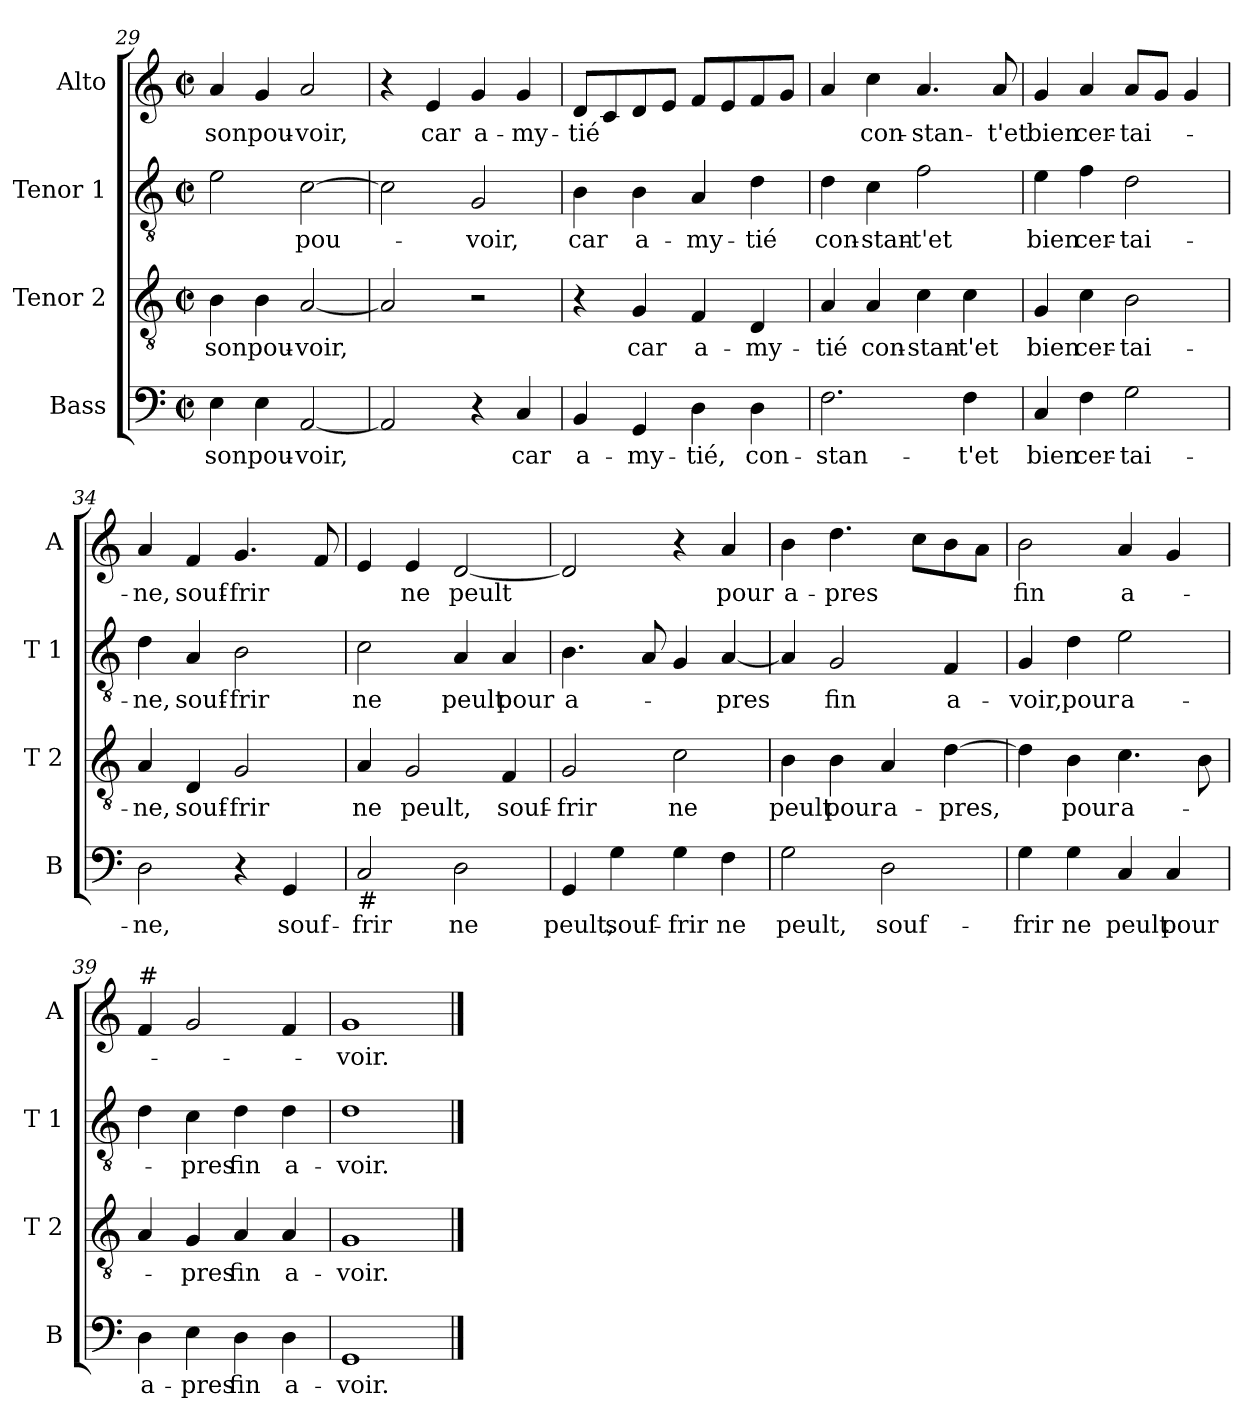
**kern	**text	**kern	**text	**kern	**text	**kern	**text
*part4	*part4	*part3	*part3	*part2	*part2	*part1	*part1
*staff4	*staff4	*staff3	*staff3	*staff2	*staff2	*staff1	*staff1
*I"Bass	*	*I"Tenor 2	*	*I"Tenor 1	*	*I"Alto	*
*I'B	*	*I'T 2	*	*I'T 1	*	*I'A	*
*clefF4	*	*clefGv2	*	*clefGv2	*	*clefG2	*
*k[]	*	*k[]	*	*k[]	*	*k[]	*
*C:	*	*C:	*	*C:	*	*C:	*
*M2/2	*	*M2/2	*	*M2/2	*	*M2/2	*
*met(c|)	*	*met(c|)	*	*met(c|)	*	*met(c|)	*
=29	=29	=29	=29	=29	=29	=29	=29
!	!LO:LY:b	!	!LO:LY:b	!	!	!	!LO:LY:b
4E\	son	4B\	son	2e\	.	4a/	son
!	!LO:LY:b	!	!LO:LY:b	!	!	!	!LO:LY:b
4E\	pou-	4B\	pou-	.	.	4g/	pou-
!	!LO:LY:b	!	!LO:LY:b	!	!LO:LY:b	!	!LO:LY:b
[2AA/	-voir,	[2A/	-voir,	[2c\	pou-	2a/	-voir,
=30	=30	=30	=30	=30	=30	=30	=30
2AA/]	.	2A/]	.	2c\]	.	4r	.
!	!	!	!	!	!	!	!LO:LY:b
.	.	.	.	.	.	4e/	car
!	!	!	!	!	!LO:LY:b	!	!LO:LY:b
4r	.	2r	.	2G/	-voir,	4g/	a-
!	!LO:LY:b	!	!	!	!	!	!LO:LY:b
4C/	car	.	.	.	.	4g/	-my-
!!LO:LB:g=z
=31	=31	=31	=31	=31	=31	=31	=31
!	!LO:LY:b	!	!	!	!LO:LY:b	!	!LO:LY:b
4BB/	a-	4r	.	4B\	car	8d/L	-tié
.	.	.	.	.	.	8c/	.
!	!LO:LY:b	!	!LO:LY:b	!	!LO:LY:b	!	!
4GG/	-my-	4G/	car	4B\	a-	8d/	.
.	.	.	.	.	.	8e/J	.
!	!LO:LY:b	!	!LO:LY:b	!	!LO:LY:b	!	!
4D\	-tié,	4F/	a-	4A/	-my-	8f/L	.
.	.	.	.	.	.	8e/	.
!	!LO:LY:b	!	!LO:LY:b	!	!LO:LY:b	!	!
4D\	con-	4D/	-my-	4d\	-tié	8f/	.
.	.	.	.	.	.	8g/J	.
=32	=32	=32	=32	=32	=32	=32	=32
!	!LO:LY:b	!	!LO:LY:b	!	!LO:LY:b	!	!
2.F\	-stan-	4A/	-tié	4d\	con-	4a/	.
!	!	!	!LO:LY:b	!	!LO:LY:b	!	!LO:LY:b
.	.	4A/	con-	4c\	-stan-	4cc\	con-
!	!	!	!LO:LY:b	!	!LO:LY:b	!	!LO:LY:b
.	.	4c\	-stan-	2f\	-t'et	4.a/	-stan-
!	!LO:LY:b	!	!LO:LY:b	!	!	!	!
4F\	-t'et	4c\	-t'et	.	.	.	.
!	!	!	!	!	!	!	!LO:LY:b
.	.	.	.	.	.	8a/	-t'et
=33	=33	=33	=33	=33	=33	=33	=33
!	!LO:LY:b	!	!LO:LY:b	!	!LO:LY:b	!	!LO:LY:b
4C/	bien	4G/	bien	4e\	bien	4g/	bien
!	!LO:LY:b	!	!LO:LY:b	!	!LO:LY:b	!	!LO:LY:b
4F\	cer-	4c\	cer-	4f\	cer-	4a/	cer-
!	!LO:LY:b	!	!LO:LY:b	!	!LO:LY:b	!	!LO:LY:b
2G\	-tai-	2B\	-tai-	2d\	-tai-	8a/L	-tai-
.	.	.	.	.	.	8g/J	.
.	.	.	.	.	.	4g/	.
=34	=34	=34	=34	=34	=34	=34	=34
!	!LO:LY:b	!	!LO:LY:b	!	!LO:LY:b	!	!LO:LY:b
2D\	-ne,	4A/	-ne,	4d\	-ne,	4a/	-ne,
!	!	!	!LO:LY:b	!	!LO:LY:b	!	!LO:LY:b
.	.	4D/	souf-	4A/	souf-	4f/	souf-
!	!	!	!LO:LY:b	!	!LO:LY:b	!	!LO:LY:b
4r	.	2G/	-frir	2B\	-frir	4.g/	-frir
!	!LO:LY:b	!	!	!	!	!	!
4GG/	souf-	.	.	.	.	.	.
.	.	.	.	.	.	8f/	.
=35	=35	=35	=35	=35	=35	=35	=35
!LO:TX:b:t=#	!	!	!	!	!	!	!
!	!LO:LY:b	!	!LO:LY:b	!	!LO:LY:b	!	!
2C/	-frir	4A/	ne	2c\	ne	4e/	.
!	!	!	!LO:LY:b	!	!	!	!LO:LY:b
.	.	2G/	peult,	.	.	4e/	ne
!	!LO:LY:b	!	!	!	!LO:LY:b	!	!LO:LY:b
2D\	ne	.	.	4A/	peult	[2d/	peult
!	!	!	!LO:LY:b	!	!LO:LY:b	!	!
.	.	4F/	souf-	4A/	pour	.	.
!!LO:LB:g=z
=36	=36	=36	=36	=36	=36	=36	=36
!	!LO:LY:b	!	!LO:LY:b	!	!LO:LY:b	!	!
4GG/	peult,	2G/	-frir	4.B\	a-	2d/]	.
!	!LO:LY:b	!	!	!	!	!	!
4G\	souf-	.	.	.	.	.	.
.	.	.	.	8A/	.	.	.
!	!LO:LY:b	!	!LO:LY:b	!	!	!	!
4G\	-frir	2c\	ne	4G/	.	4r	.
!	!LO:LY:b	!	!	!	!LO:LY:b	!	!LO:LY:b
4F\	ne	.	.	[4A/	-pres	4a/	pour
=37	=37	=37	=37	=37	=37	=37	=37
!	!LO:LY:b	!	!LO:LY:b	!	!	!	!LO:LY:b
2G\	peult,	4B\	peult	4A/]	.	4b\	a-
!	!	!	!LO:LY:b	!	!LO:LY:b	!	!LO:LY:b
.	.	4B\	pour	2G/	fin	4.dd\	-pres
!	!LO:LY:b	!	!LO:LY:b	!	!	!	!
2D\	souf-	4A/	a-	.	.	.	.
.	.	.	.	.	.	8cc\L	.
!	!	!	!LO:LY:b	!	!LO:LY:b	!	!
.	.	[4d\	-pres,	4F/	a-	8b\	.
.	.	.	.	.	.	8a\J	.
=38	=38	=38	=38	=38	=38	=38	=38
!	!LO:LY:b	!	!	!	!LO:LY:b	!	!LO:LY:b
4G\	-frir	4d\]	.	4G/	-voir,	2b\	fin
!	!LO:LY:b	!	!LO:LY:b	!	!LO:LY:b	!	!
4G\	ne	4B\	pour	4d\	pour	.	.
!	!LO:LY:b	!	!LO:LY:b	!	!LO:LY:b	!	!LO:LY:b
4C/	peult	4.c\	a-	2e\	a-	4a/	a-
!	!LO:LY:b	!	!	!	!	!	!
4C/	pour	.	.	.	.	4g/	.
.	.	8B\	.	.	.	.	.
=39	=39	=39	=39	=39	=39	=39	=39
!	!	!	!	!	!	!LO:TX:a:t=#	!
!	!LO:LY:b	!	!	!	!	!	!
4D\	a-	4A/	.	4d\	.	4f/	.
!	!LO:LY:b	!	!LO:LY:b	!	!LO:LY:b	!	!
4E\	-pres	4G/	-pres	4c\	-pres	2g/	.
!	!LO:LY:b	!	!LO:LY:b	!	!LO:LY:b	!	!
4D\	fin	4A/	fin	4d\	fin	.	.
!	!LO:LY:b	!	!LO:LY:b	!	!LO:LY:b	!	!
4D\	a-	4A/	a-	4d\	a-	4f/	.
=40	=40	=40	=40	=40	=40	=40	=40
!	!LO:LY:b	!	!LO:LY:b	!	!LO:LY:b	!	!LO:LY:b
1GG	-voir.	1G	-voir.	1d	-voir.	1g	-voir.
==	==	==	==	==	==	==	==
*-	*-	*-	*-	*-	*-	*-	*-
